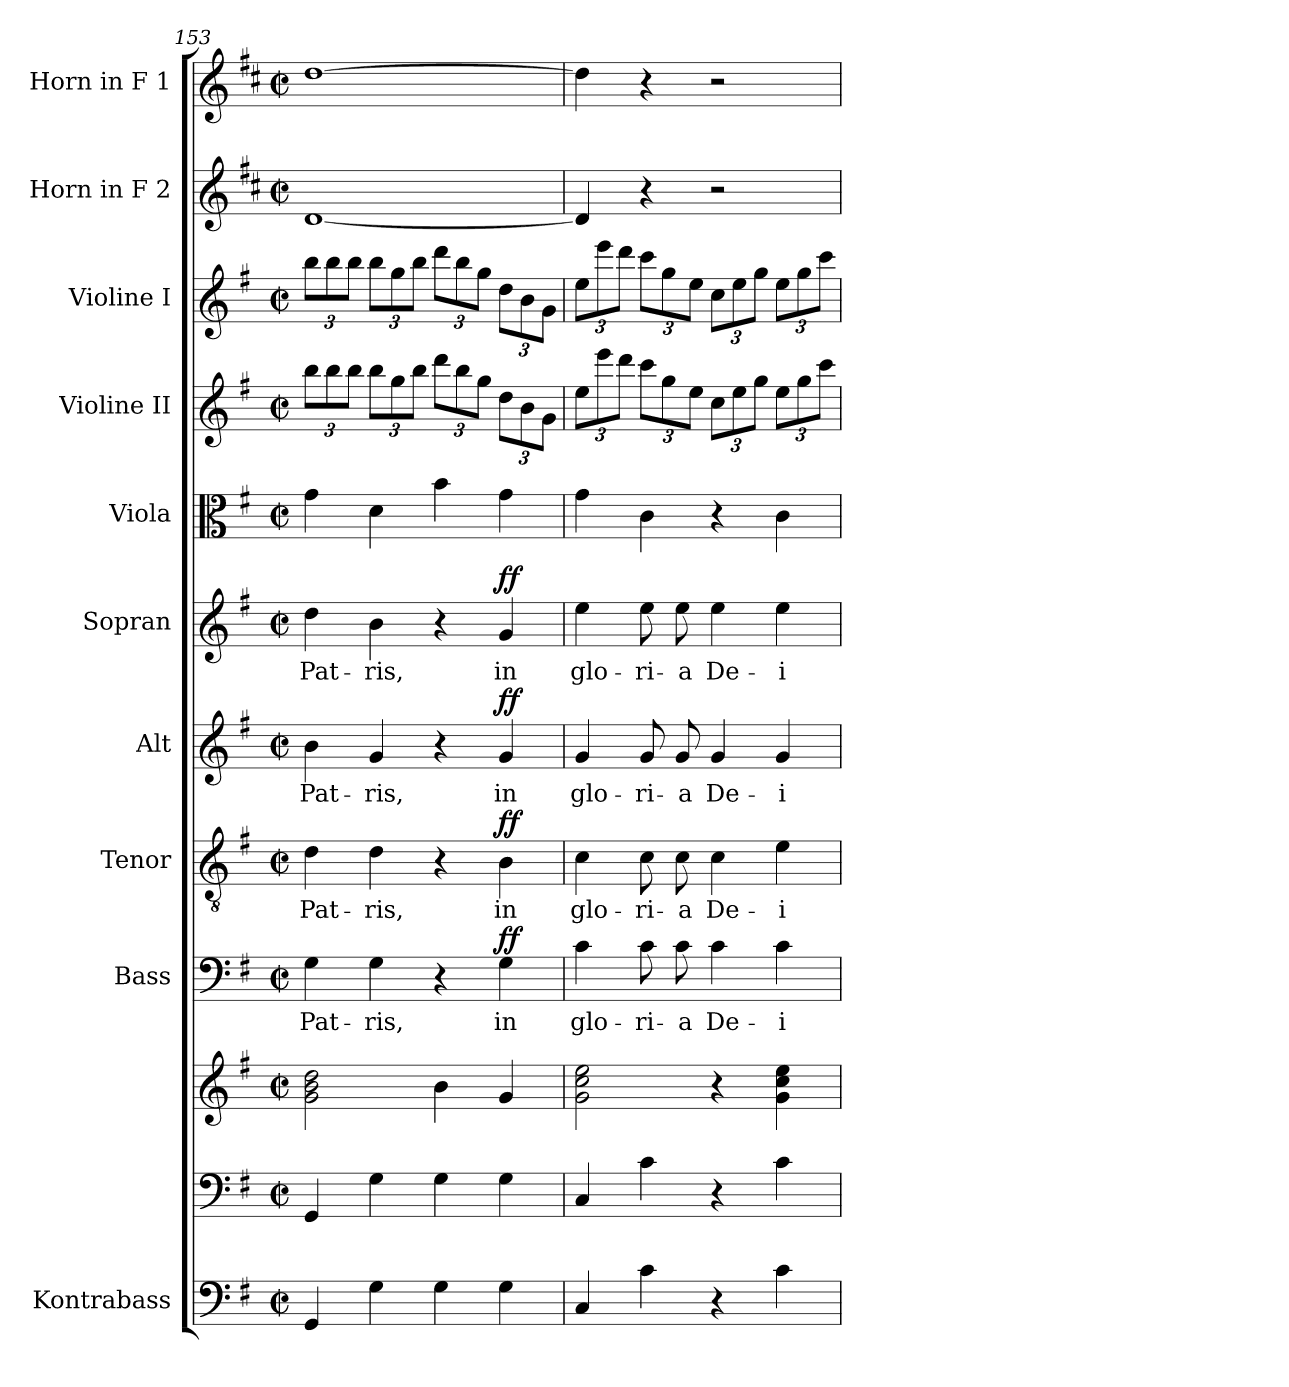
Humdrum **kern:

**kern	**kern	**kern	**kern	**text	**dynam	**kern	**text	**dynam	**kern	**text	**dynam	**kern	**text	**dynam	**kern	**kern	**kern	**kern	**kern
*part11	*part10	*part10	*part9	*part9	*part9	*part8	*part8	*part8	*part7	*part7	*part7	*part6	*part6	*part6	*part5	*part4	*part3	*part2	*part1
*staff12	*staff11	*staff10	*staff9	*staff9	*staff9	*staff8	*staff8	*staff8	*staff7	*staff7	*staff7	*staff6	*staff6	*staff6	*staff5	*staff4	*staff3	*staff2	*staff1
*I"Kontrabass	*	*	*I"Bass	*	*	*I"Tenor	*	*	*I"Alt	*	*	*I"Sopran	*	*	*I"Viola	*I"Violine II	*I"Violine I	*I"Horn in F 2	*I"Horn in F 1
*I'Kb.	*	*	*I'B.	*	*	*I'T.	*	*	*I'A.	*	*	*I'S.	*	*	*I'Vla.	*I'Vl. II	*I'Vl. I	*	*
*clefF4	*clefF4	*clefG2	*clefF4	*	*	*clefGv2	*	*	*clefG2	*	*	*clefG2	*	*	*clefC3	*clefG2	*clefG2	*clefG2	*clefG2
*ITrd7c12	*	*	*	*	*	*	*	*	*	*	*	*	*	*	*	*	*	*ITrd4c7	*ITrd4c7
*k[f#]	*k[f#]	*k[f#]	*k[f#]	*	*	*k[f#]	*	*	*k[f#]	*	*	*k[f#]	*	*	*k[f#]	*k[f#]	*k[f#]	*k[f#]	*k[f#]
*G:	*G:	*G:	*G:	*	*	*G:	*	*	*G:	*	*	*G:	*	*	*G:	*G:	*G:	*G:	*G:
*M2/2	*M2/2	*M2/2	*M2/2	*	*	*M2/2	*	*	*M2/2	*	*	*M2/2	*	*	*M2/2	*M2/2	*M2/2	*M2/2	*M2/2
*met(c|)	*met(c|)	*met(c|)	*met(c|)	*	*	*met(c|)	*	*	*met(c|)	*	*	*met(c|)	*	*	*met(c|)	*met(c|)	*met(c|)	*met(c|)	*met(c|)
=153	=153	=153	=153	=153	=153	=153	=153	=153	=153	=153	=153	=153	=153	=153	=153	=153	=153	=153	=153
!	!	!	!	!LO:LY:b	!	!	!LO:LY:b	!	!	!LO:LY:b	!	!	!LO:LY:b	!	!	!	!	!	!
*	*	*	*	*	*	*	*	*	*	*	*	*	*	*	*	*Xbrackettup	*Xbrackettup	*	*
4GGG/	4GG/	2g\ 2b\ 2dd\	4G\	Pat-	.	4d\	Pat-	.	4b\	Pat-	.	4dd\	Pat-	.	4g\	12bb\L	12bb\L	[1G	[1g
.	.	.	.	.	.	.	.	.	.	.	.	.	.	.	.	12bb\	12bb\	.	.
.	.	.	.	.	.	.	.	.	.	.	.	.	.	.	.	12bb\J	12bb\J	.	.
!	!	!	!	!LO:LY:b	!	!	!LO:LY:b	!	!	!LO:LY:b	!	!	!LO:LY:b	!	!	!	!	!	!
4GG\	4G\	.	4G\	-ris,	.	4d\	-ris,	.	4g/	-ris,	.	4b\	-ris,	.	4d\	12bb\L	12bb\L	.	.
.	.	.	.	.	.	.	.	.	.	.	.	.	.	.	.	12gg\	12gg\	.	.
.	.	.	.	.	.	.	.	.	.	.	.	.	.	.	.	12bb\J	12bb\J	.	.
4GG\	4G\	4b\	4r	.	.	4r	.	.	4r	.	.	4r	.	.	4b\	12ddd\L	12ddd\L	.	.
.	.	.	.	.	.	.	.	.	.	.	.	.	.	.	.	12bb\	12bb\	.	.
.	.	.	.	.	.	.	.	.	.	.	.	.	.	.	.	12gg\J	12gg\J	.	.
!	!	!	!	!LO:LY:b	!LO:DY:a	!	!LO:LY:b	!LO:DY:a	!	!LO:LY:b	!LO:DY:a	!	!LO:LY:b	!LO:DY:a	!	!	!	!	!
4GG\	4G\	4g/	4G\	in	ff	4B\	in	ff	4g/	in	ff	4g/	in	ff	4g\	12dd\L	12dd\L	.	.
.	.	.	.	.	.	.	.	.	.	.	.	.	.	.	.	12b\	12b\	.	.
.	.	.	.	.	.	.	.	.	.	.	.	.	.	.	.	12g\J	12g\J	.	.
=154	=154	=154	=154	=154	=154	=154	=154	=154	=154	=154	=154	=154	=154	=154	=154	=154	=154	=154	=154
!	!	!	!	!LO:LY:b	!	!	!LO:LY:b	!	!	!LO:LY:b	!	!	!LO:LY:b	!	!	!	!	!	!
4CC/	4C/	2g\ 2cc\ 2ee\	4c\	glo-	.	4c\	glo-	.	4g/	glo-	.	4ee\	glo-	.	4g\	12ee\L	12ee\L	4G/]	4g\]
.	.	.	.	.	.	.	.	.	.	.	.	.	.	.	.	12eee\	12eee\	.	.
.	.	.	.	.	.	.	.	.	.	.	.	.	.	.	.	12ddd\J	12ddd\J	.	.
!	!	!	!	!LO:LY:b	!	!	!LO:LY:b	!	!	!LO:LY:b	!	!	!LO:LY:b	!	!	!	!	!	!
4C\	4c\	.	8c\	-ri-	.	8c\	-ri-	.	8g/	-ri-	.	8ee\	-ri-	.	4c\	12ccc\L	12ccc\L	4r	4r
.	.	.	.	.	.	.	.	.	.	.	.	.	.	.	.	12gg\	12gg\	.	.
!	!	!	!	!LO:LY:b	!	!	!LO:LY:b	!	!	!LO:LY:b	!	!	!LO:LY:b	!	!	!	!	!	!
.	.	.	8c\	-a	.	8c\	-a	.	8g/	-a	.	8ee\	-a	.	.	.	.	.	.
.	.	.	.	.	.	.	.	.	.	.	.	.	.	.	.	12ee\J	12ee\J	.	.
!	!	!	!	!LO:LY:b	!	!	!LO:LY:b	!	!	!LO:LY:b	!	!	!LO:LY:b	!	!	!	!	!	!
4r	4r	4r	4c\	De-	.	4c\	De-	.	4g/	De-	.	4ee\	De-	.	4r	12cc\L	12cc\L	2r	2r
.	.	.	.	.	.	.	.	.	.	.	.	.	.	.	.	12ee\	12ee\	.	.
.	.	.	.	.	.	.	.	.	.	.	.	.	.	.	.	12gg\J	12gg\J	.	.
!	!	!	!	!LO:LY:b	!	!	!LO:LY:b	!	!	!LO:LY:b	!	!	!LO:LY:b	!	!	!	!	!	!
4C\	4c\	4g\ 4cc\ 4ee\	4c\	-i	.	4e\	-i	.	4g/	-i	.	4ee\	-i	.	4c\	12ee\L	12ee\L	.	.
.	.	.	.	.	.	.	.	.	.	.	.	.	.	.	.	12gg\	12gg\	.	.
.	.	.	.	.	.	.	.	.	.	.	.	.	.	.	.	12ccc\J	12ccc\J	.	.
=	=	=	=	=	=	=	=	=	=	=	=	=	=	=	=	=	=	=	=
*-	*-	*-	*-	*-	*-	*-	*-	*-	*-	*-	*-	*-	*-	*-	*-	*-	*-	*-	*-
